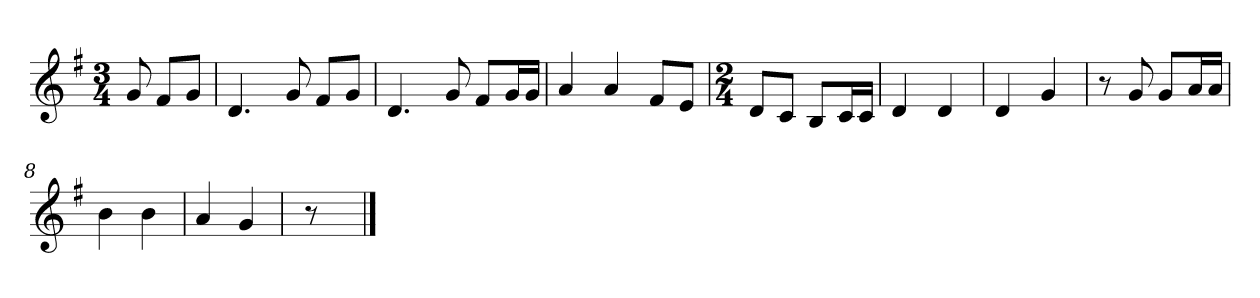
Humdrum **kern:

**kern
*part1
*staff1
*k[f#]
*M3/4
*MM120
=
8g
8f#L
8gJ
=1
4.d
8g
8f#L
8gJ
=2
4.d
8g
8f#L
16gL
16gJJ
=3
4a
4a
8f#L
8eJ
=4
*M2/4
8dL
8cJ
8BL
16cL
16cJJ
=5
4d
4d
=6
4d
4g
=7
8r
8g
8gL
16aL
16aJJ
=8
4b
4b
=9
4a
4g
=10
8r
==
*-
